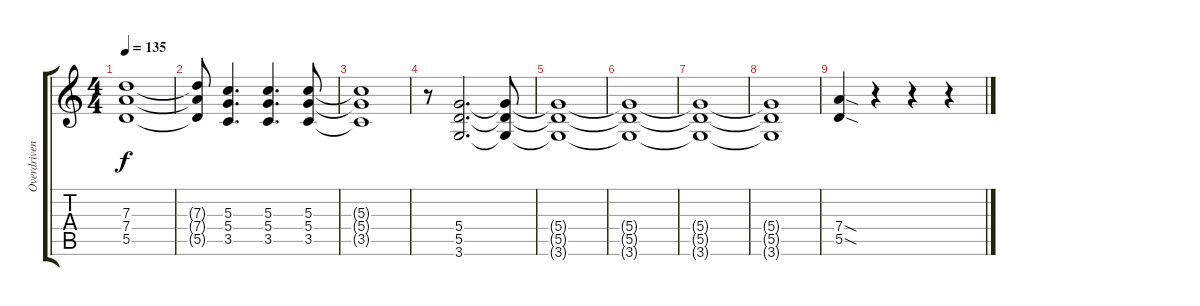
\track ("Overdriven Guitar" "Overdriven") {instrument overdrivenguitar}
\staff {score tabs}
\tuning (E4 B3 G3 D3 A2 E2) {hide}
\ts (4 4)
\tempo 135
\clef g2
\ks c
(7.3{t} 7.4{t} 5.5{t}).1{dy f} |
(7.3{t} 7.4{t} 5.5{t}).8 (5.3 5.4 3.5).4{d} (5.3 5.4 3.5).4{d} (5.3 5.4 3.5).8 |
(5.3{t} 5.4{t} 3.5{t}).1 |
r.8 (5.4 5.5 3.6).2{d} (5.4{t} 5.5{t} 3.6{t}).8 |
(5.4{t} 5.5{t} 3.6{t}).1 |
(5.4{t} 5.5{t} 3.6{t}).1 |
(5.4{t} 5.5{t} 3.6{t}).1 |
(5.4{t} 5.5{t} 3.6{t}).1 |
(7.4{sod} 5.5{sod}).4 r.4 r.4 r.4
